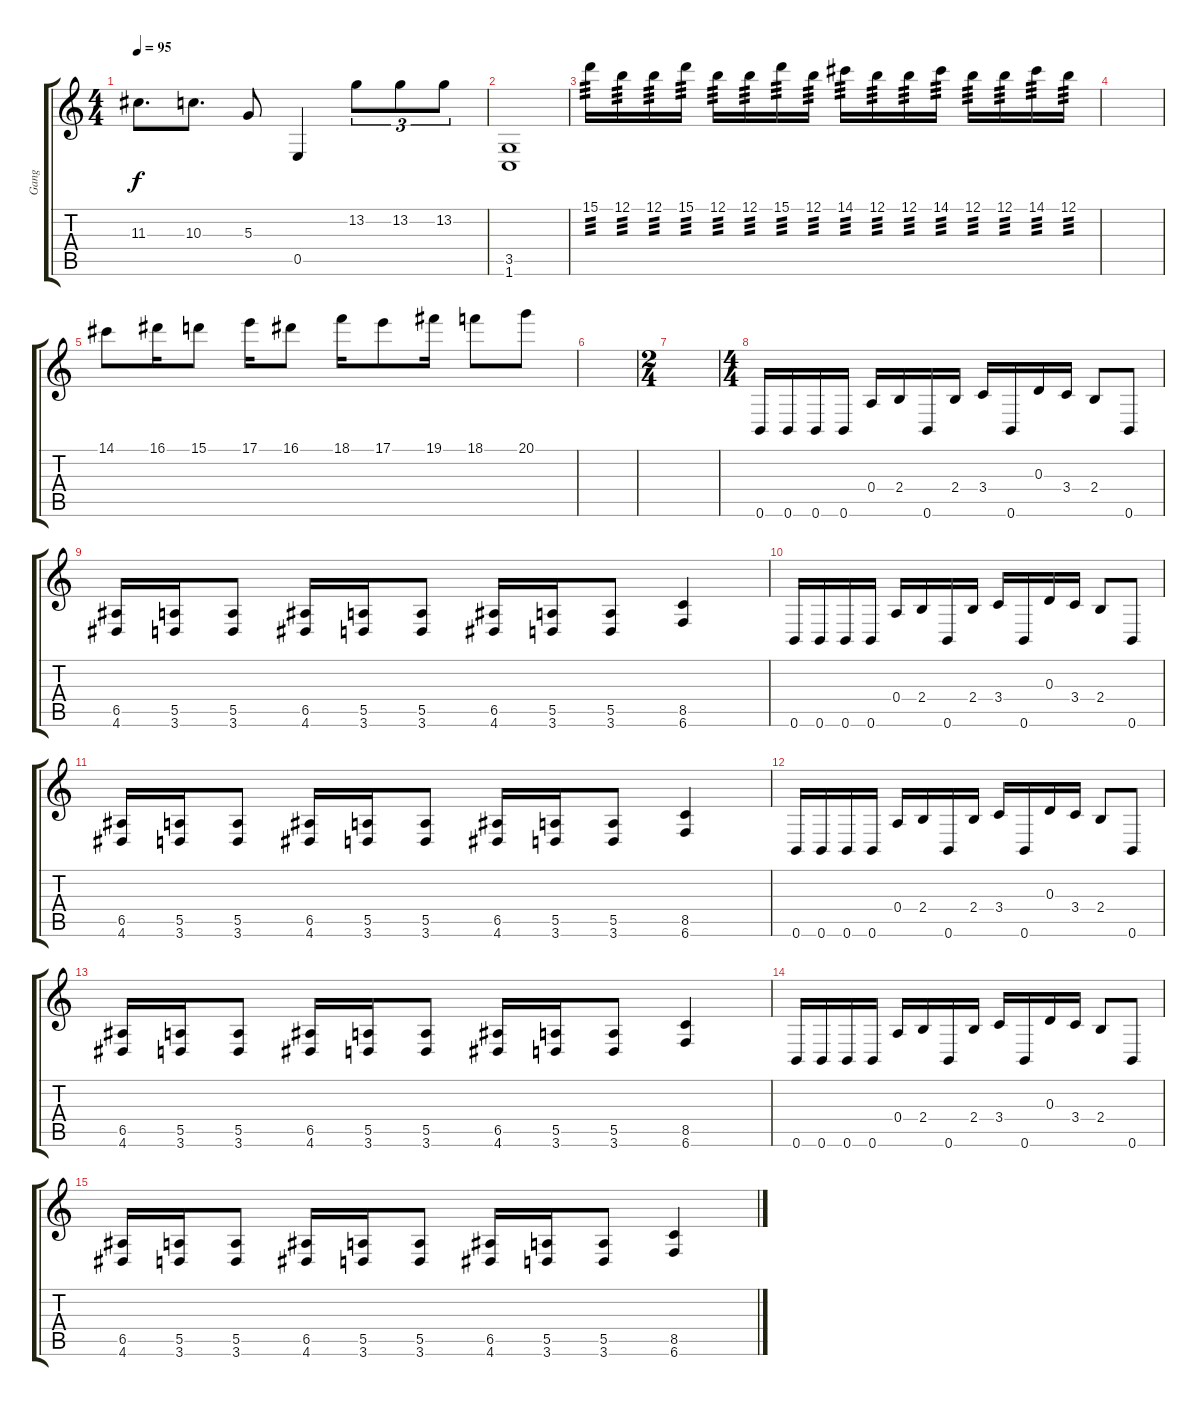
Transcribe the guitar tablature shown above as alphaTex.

\track ("Gang" "Gang") {instrument distortionguitar}
\staff {score tabs}
\tuning (B3 Gb3 D3 A2 E2 B1) {hide}
\ts (4 4)
\tempo 95
\clef g2
\ks c
11.3.8{d dy f} 10.3.8{d} 5.3.8 0.5.4 13.2.8{tu (3 2)} 13.2.8{tu (3 2)} 13.2.8{tu (3 2)} |
(3.5 1.6).1 |
15.1.16{tp 3} 12.1.16{tp 3} 12.1.16{tp 3} 15.1.16{tp 3} 12.1.16{tp 3} 12.1.16{tp 3} 15.1.16{tp 3} 12.1.16{tp 3} 14.1.16{tp 3} 12.1.16{tp 3} 12.1.16{tp 3} 14.1.16{tp 3} 12.1.16{tp 3} 12.1.16{tp 3} 14.1.16{tp 3} 12.1.16{tp 3} |
|
14.1.8 16.1.16 15.1.8 17.1.16 16.1.8 18.1.16 17.1.8 19.1.16 18.1.8 20.1.8 |
|
\ts (2 4)
|
\ts (4 4)
0.6.16 0.6.16 0.6.16 0.6.16 0.4.16 2.4.16 0.6.16 2.4.16 3.4.16 0.6.16 0.3.16 3.4.16 2.4.8 0.6.8 |
(6.5 4.6).16 (5.5 3.6).16 (5.5 3.6).8 (6.5 4.6).16 (5.5 3.6).16 (5.5 3.6).8 (6.5 4.6).16 (5.5 3.6).16 (5.5 3.6).8 (8.5 6.6).4 |
0.6.16 0.6.16 0.6.16 0.6.16 0.4.16 2.4.16 0.6.16 2.4.16 3.4.16 0.6.16 0.3.16 3.4.16 2.4.8 0.6.8 |
(6.5 4.6).16 (5.5 3.6).16 (5.5 3.6).8 (6.5 4.6).16 (5.5 3.6).16 (5.5 3.6).8 (6.5 4.6).16 (5.5 3.6).16 (5.5 3.6).8 (8.5 6.6).4 |
0.6.16 0.6.16 0.6.16 0.6.16 0.4.16 2.4.16 0.6.16 2.4.16 3.4.16 0.6.16 0.3.16 3.4.16 2.4.8 0.6.8 |
(6.5 4.6).16 (5.5 3.6).16 (5.5 3.6).8 (6.5 4.6).16 (5.5 3.6).16 (5.5 3.6).8 (6.5 4.6).16 (5.5 3.6).16 (5.5 3.6).8 (8.5 6.6).4 |
0.6.16 0.6.16 0.6.16 0.6.16 0.4.16 2.4.16 0.6.16 2.4.16 3.4.16 0.6.16 0.3.16 3.4.16 2.4.8 0.6.8 |
(6.5 4.6).16 (5.5 3.6).16 (5.5 3.6).8 (6.5 4.6).16 (5.5 3.6).16 (5.5 3.6).8 (6.5 4.6).16 (5.5 3.6).16 (5.5 3.6).8 (8.5 6.6).4
